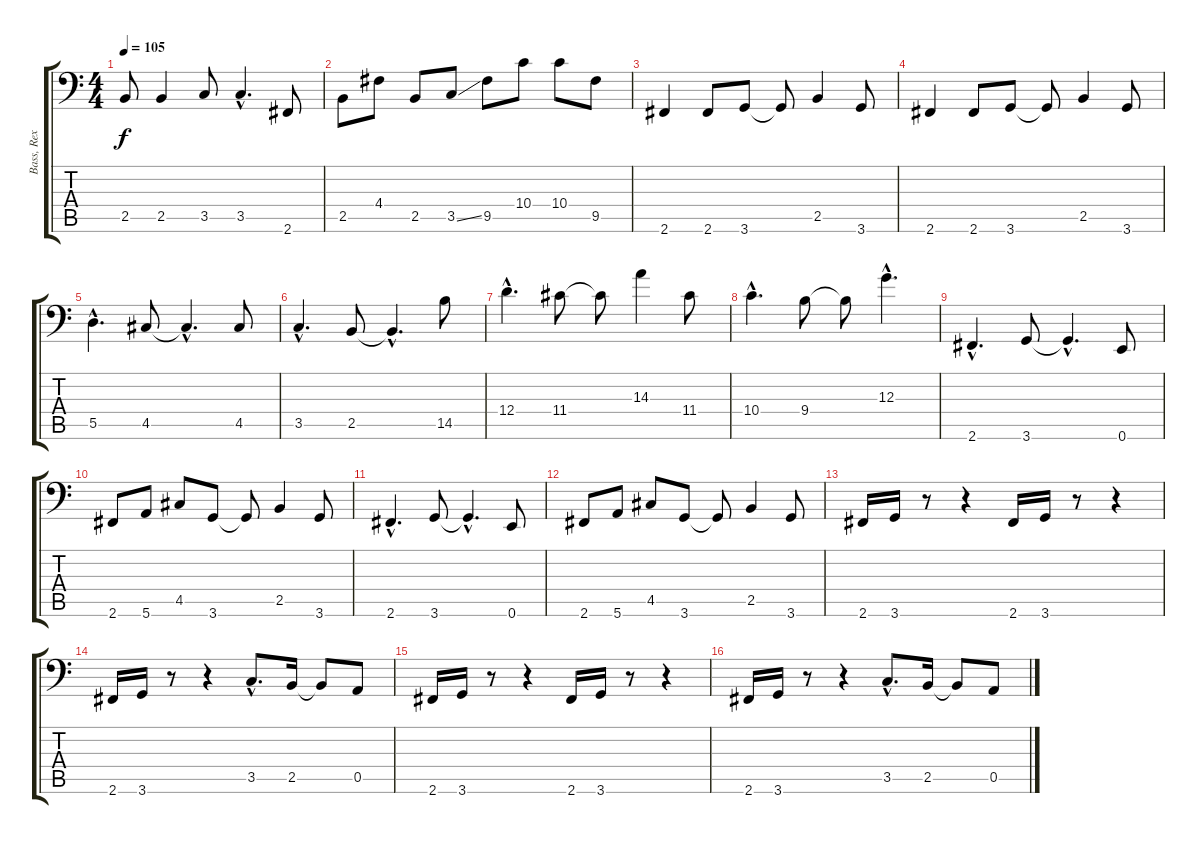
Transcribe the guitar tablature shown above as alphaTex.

\track ("Bass, Rex" "Bass, Rex") {instrument electricbasspick}
\staff {score tabs}
\tuning (E3 B2 G2 D2 A1 E1) {hide}
\ts (4 4)
\tempo 105
\clef f4
\ks c
2.5.8{dy f} 2.5.4 3.5.8 3.5{hac}.4{d} 2.6.8 |
2.5.8 4.4.8 2.5.8 3.5{ss}.8 9.5.8 10.4.8 10.4.8 9.5.8 |
2.6.4 2.6.8 3.6.8 3.6{t}.8 2.5.4 3.6.8 |
2.6.4 2.6.8 3.6.8 3.6{t}.8 2.5.4 3.6.8 |
5.5{hac}.4{d} 4.5.8 4.5{hac t}.4{d} 4.5.8 |
3.5{hac}.4{d} 2.5.8 2.5{hac t}.4{d} 14.5.8 |
12.4{hac}.4{d} 11.4.8 11.4{t}.8 14.3.4 11.4.8 |
10.4{hac}.4{d} 9.4.8 9.4{t}.8 12.3{hac}.4{d} |
2.6{hac}.4{d} 3.6.8 3.6{hac t}.4{d} 0.6.8 |
2.6.8 5.6.8 4.5.8 3.6.8 3.6{t}.8 2.5.4 3.6.8 |
2.6{hac}.4{d} 3.6.8 3.6{hac t}.4{d} 0.6.8 |
2.6.8 5.6.8 4.5.8 3.6.8 3.6{t}.8 2.5.4 3.6.8 |
2.6.16 3.6.16 r.8 r.4 2.6.16 3.6.16 r.8 r.4 |
2.6.16 3.6.16 r.8 r.4 3.5{hac}.8{d} 2.5.16 2.5{t}.8 0.5.8 |
2.6.16 3.6.16 r.8 r.4 2.6.16 3.6.16 r.8 r.4 |
2.6.16 3.6.16 r.8 r.4 3.5{hac}.8{d} 2.5.16 2.5{t}.8 0.5.8
